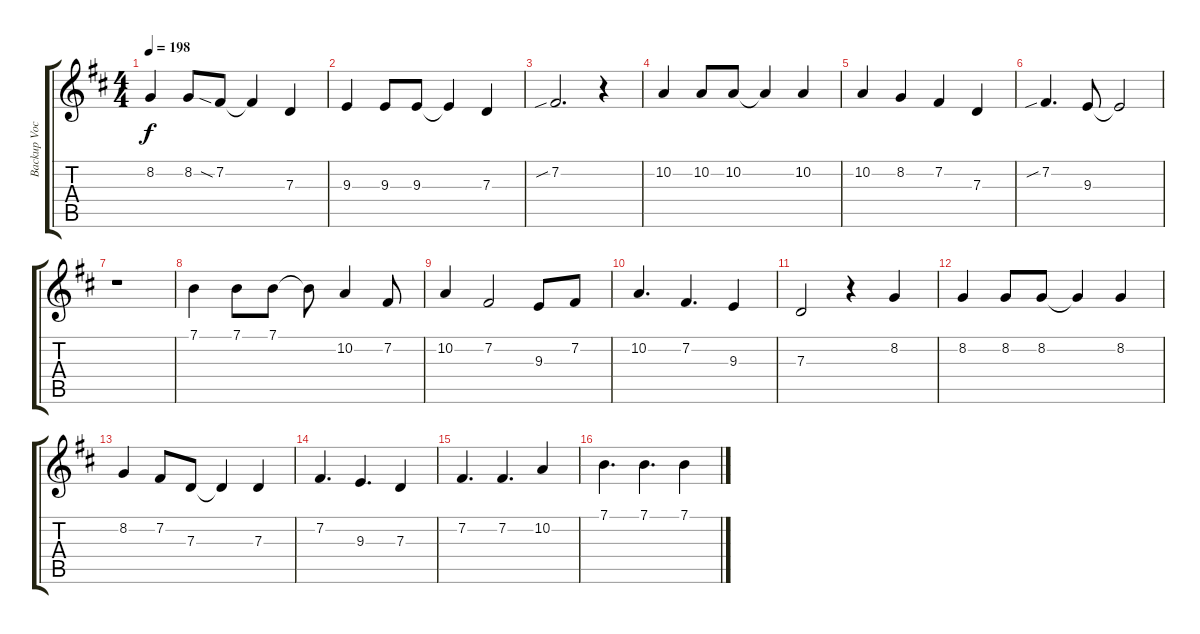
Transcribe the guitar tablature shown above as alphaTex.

\track ("Backup Vocals" "Backup Voc") {instrument synthvoice}
\staff {score tabs}
\tuning (E4 B3 G3 D3 A2 E2) {hide}
\ts (4 4)
\tempo 198
\clef g2
\ks bminor
8.2.4{dy f} 8.2.8 7.2{sia}.8 7.2{t}.4 7.3.4 |
9.3.4 9.3.8 9.3.8 9.3{t}.4 7.3.4 |
7.2{sib}.2{d} r.4 |
10.2.4 10.2.8 10.2.8 10.2{t}.4 10.2.4 |
10.2.4 8.2.4 7.2.4 7.3.4 |
7.2{sib}.4{d} 9.3.8 9.3{t}.2 |
r.1 |
7.1.4 7.1.8 7.1.8 7.1{t}.8 10.2.4 7.2.8 |
10.2.4 7.2.2 9.3.8 7.2.8 |
10.2.4{d} 7.2.4{d} 9.3.4 |
7.3.2 r.4 8.2.4 |
8.2.4 8.2.8 8.2.8 8.2{t}.4 8.2.4 |
8.2.4 7.2.8 7.3.8 7.3{t}.4 7.3.4 |
7.2.4{d} 9.3.4{d} 7.3.4 |
7.2.4{d} 7.2.4{d} 10.2.4 |
7.1.4{d} 7.1.4{d} 7.1.4
